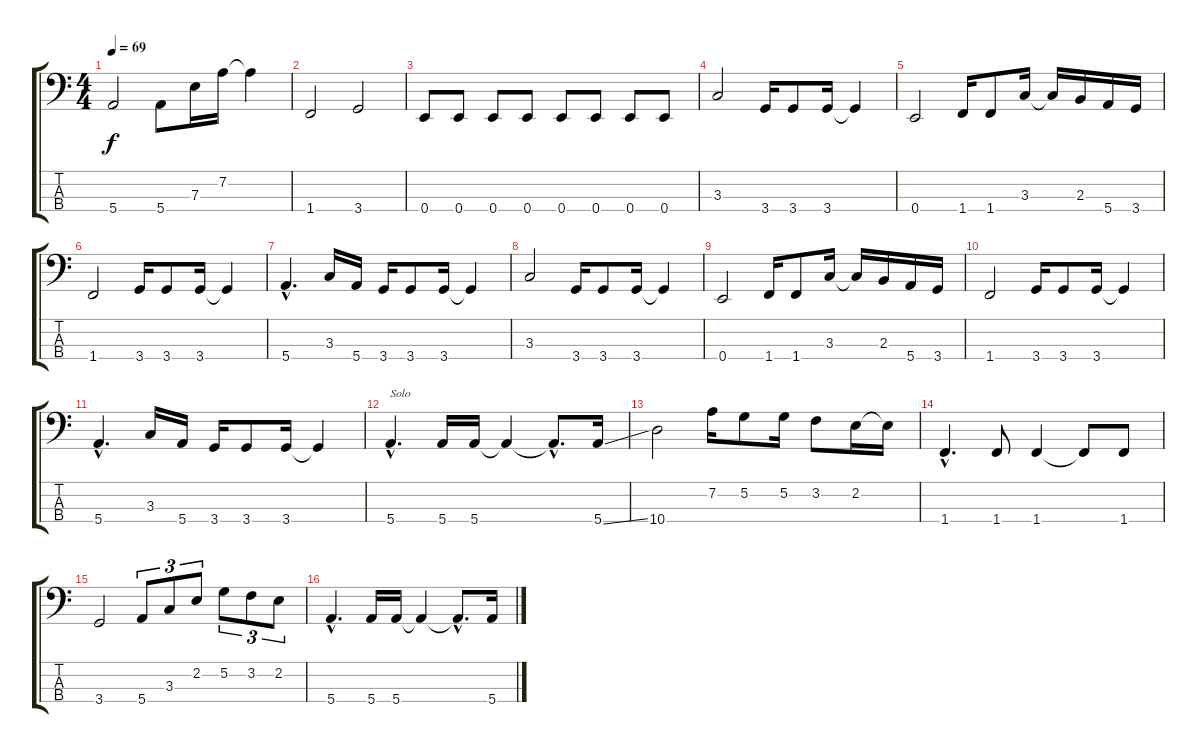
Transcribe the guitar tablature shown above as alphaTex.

\track "" {instrument electricbassfinger}
\staff {score tabs}
\tuning (G2 D2 A1 E1) {hide}
\ts (4 4)
\tempo 69
\clef f4
\ks c
5.4.2{dy f} 5.4.8 7.3.16 7.2.16 7.2{t}.4 |
1.4.2 3.4.2 |
0.4.8 0.4.8 0.4.8 0.4.8 0.4.8 0.4.8 0.4.8 0.4.8 |
3.3.2 3.4.16 3.4.8 3.4.16 3.4{t}.4 |
0.4.2 1.4.16 1.4.8 3.3.16 3.3{t}.16 2.3.16 5.4.16 3.4.16 |
1.4.2 3.4.16 3.4.8 3.4.16 3.4{t}.4 |
5.4{hac}.4{d} 3.3.16 5.4.16 3.4.16 3.4.8 3.4.16 3.4{t}.4 |
3.3.2 3.4.16 3.4.8 3.4.16 3.4{t}.4 |
0.4.2 1.4.16 1.4.8 3.3.16 3.3{t}.16 2.3.16 5.4.16 3.4.16 |
1.4.2 3.4.16 3.4.8 3.4.16 3.4{t}.4 |
5.4{hac}.4{d} 3.3.16 5.4.16 3.4.16 3.4.8 3.4.16 3.4{t}.4 |
5.4{hac}.4{d txt "Solo"} 5.4.16 5.4.16 5.4{t}.4 5.4{hac t}.8{d} 5.4{ss}.16 |
10.4.2 7.2.16 5.2.8 5.2.16 3.2.8 2.2.16 2.2{t}.16 |
1.4{hac}.4{d} 1.4.8 1.4.4 1.4{t}.8 1.4.8 |
3.4.2 5.4.8{tu (3 2)} 3.3.8{tu (3 2)} 2.2.8{tu (3 2)} 5.2.8{tu (3 2)} 3.2.8{tu (3 2)} 2.2.8{tu (3 2)} |
5.4{hac}.4{d} 5.4.16 5.4.16 5.4{t}.4 5.4{hac t}.8{d} 5.4{ss}.16
